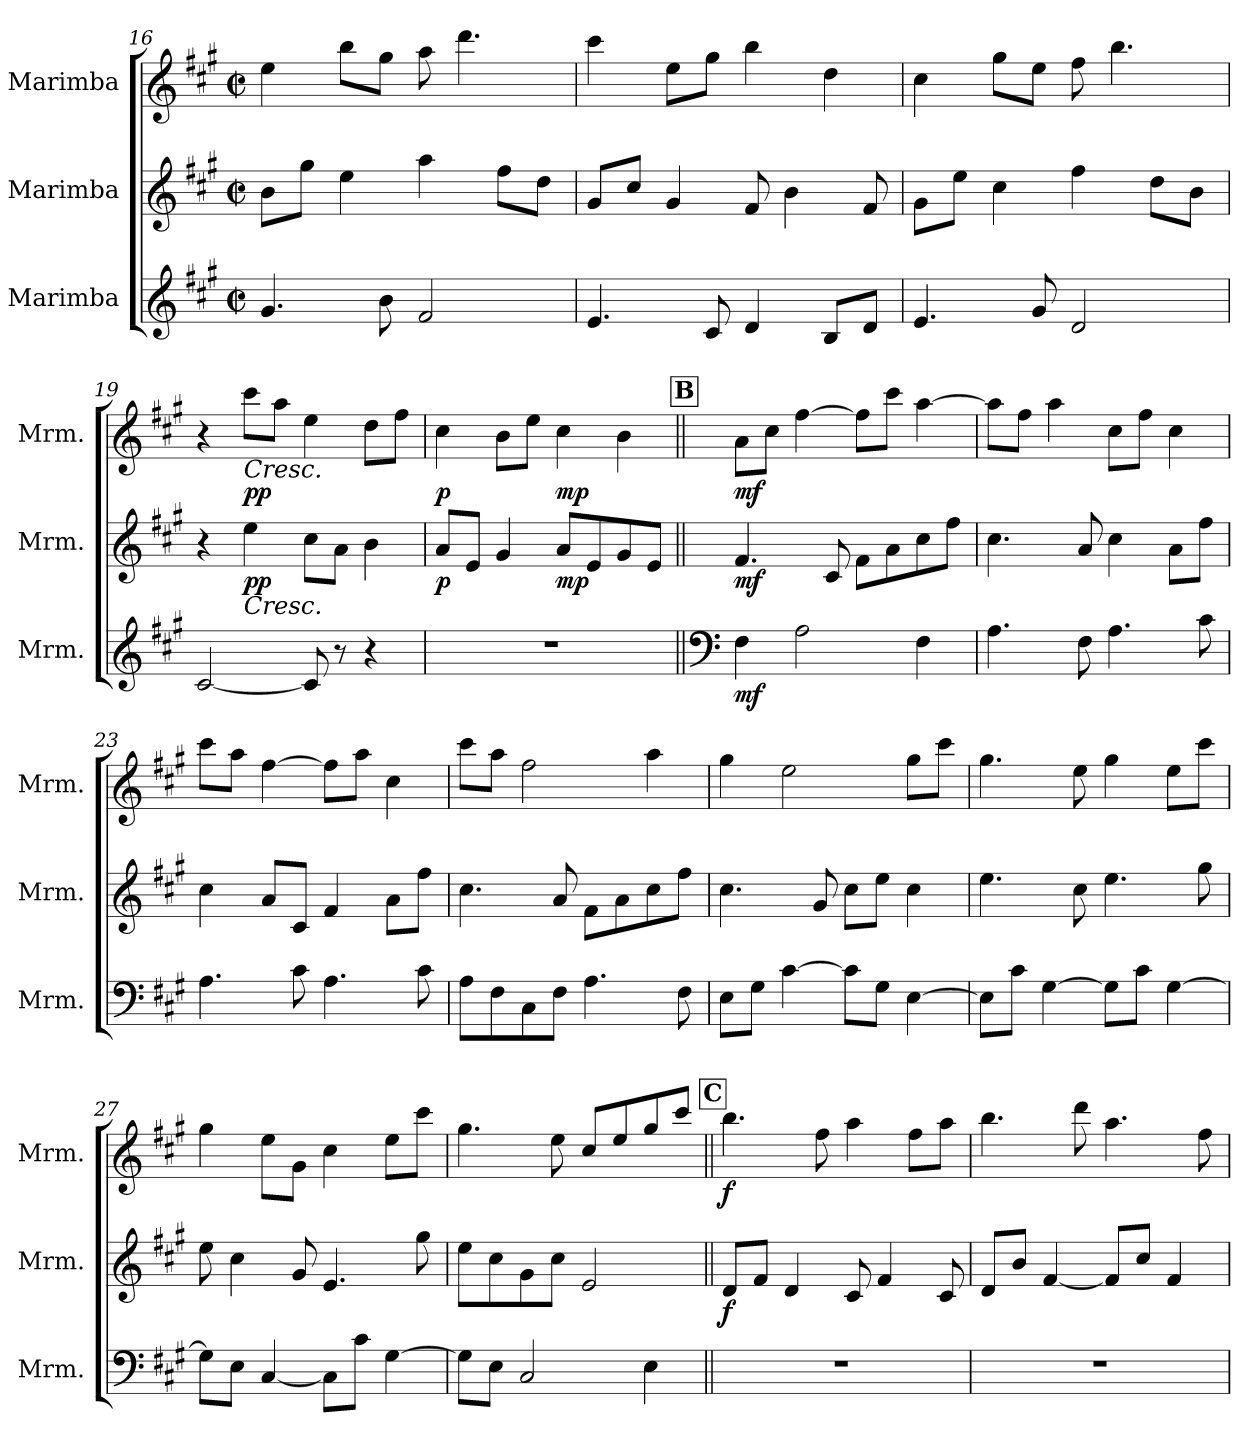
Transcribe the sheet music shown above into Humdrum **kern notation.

**kern	**dynam	**kern	**dynam	**kern	**dynam
*part3	*part3	*part2	*part2	*part1	*part1
*staff3	*staff3	*staff2	*staff2	*staff1	*staff1
*I"Marimba	*	*I"Marimba	*	*I"Marimba	*
*I'Mrm.	*	*I'Mrm.	*	*I'Mrm.	*
*clefG2	*	*clefG2	*	*clefG2	*
*k[f#c#g#]	*	*k[f#c#g#]	*	*k[f#c#g#]	*
*M2/2	*	*M2/2	*	*M2/2	*
*met(c|)	*	*met(c|)	*	*met(c|)	*
=16	=16	=16	=16	=16	=16
4.g#/	.	8b\L	.	4ee\	.
.	.	8gg#\J	.	.	.
.	.	4ee\	.	8bb\L	.
8b\	.	.	.	8gg#\J	.
2f#/	.	4aa\	.	8aa\	.
.	.	.	.	4.ddd\	.
.	.	8ff#\L	.	.	.
.	.	8dd\J	.	.	.
=17	=17	=17	=17	=17	=17
4.e/	.	8g#/L	.	4ccc#\	.
.	.	8cc#/J	.	.	.
.	.	4g#/	.	8ee\L	.
8c#/	.	.	.	8gg#\J	.
4d/	.	8f#/	.	4bb\	.
.	.	4b\	.	.	.
8B/L	.	.	.	4dd\	.
8d/J	.	8f#/	.	.	.
=18	=18	=18	=18	=18	=18
4.e/	.	8g#\L	.	4cc#\	.
.	.	8ee\J	.	.	.
.	.	4cc#\	.	8gg#\L	.
8g#/	.	.	.	8ee\J	.
2d/	.	4ff#\	.	8ff#\	.
.	.	.	.	4.bb\	.
.	.	8dd\L	.	.	.
.	.	8b\J	.	.	.
=19	=19	=19	=19	=19	=19
[2c#/	.	4r	.	4r	.
!	!	!	!	!LO:TX:b:i:t=Cresc.	!
!	!	!LO:TX:b:i:t=Cresc.	!	!	!
!	!	!	!LO:DY:b	!	!LO:DY:b
.	.	4ee\	pp	8ccc#\L	pp
.	.	.	.	8aa\J	.
8c#/]	.	8cc#\L	.	4ee\	.
8r	.	8a\J	.	.	.
4r	.	4b\	.	8dd\L	.
.	.	.	.	8ff#\J	.
!!LO:LB:g=z
=20	=20	=20	=20	=20	=20
!	!	!	!LO:DY:b	!	!LO:DY:b
1r	.	8a/L	p	4cc#\	p
.	.	8e/J	.	.	.
.	.	4g#/	.	8b\L	.
.	.	.	.	8ee\J	.
!	!	!	!LO:DY:b	!	!LO:DY:b
.	.	8a/L	mp	4cc#\	mp
.	.	8e/	.	.	.
.	.	8g#/	.	4b\	.
.	.	8e/J	.	.	.
!!LO:REH:place=s1:a:B:fs=14:t=B
=21||	=21||	=21||	=21||	=21||	=21||
*clefF4	*	*	*	*	*
!	!LO:DY:b	!	!LO:DY:b	!	!LO:DY:b
4F#\	mf	4.f#/	mf	8a\L	mf
.	.	.	.	8cc#\J	.
2A\	.	.	.	[4ff#\	.
.	.	8c#/	.	.	.
.	.	8f#\L	.	8ff#\L]	.
.	.	8a\	.	8ccc#\J	.
4F#\	.	8cc#\	.	[4aa\	.
.	.	8ff#\J	.	.	.
=22	=22	=22	=22	=22	=22
4.A\	.	4.cc#\	.	8aa\L]	.
.	.	.	.	8ff#\J	.
.	.	.	.	4aa\	.
8F#\	.	8a/	.	.	.
4.A\	.	4cc#\	.	8cc#\L	.
.	.	.	.	8ff#\J	.
.	.	8a\L	.	4cc#\	.
8c#\	.	8ff#\J	.	.	.
=23	=23	=23	=23	=23	=23
4.A\	.	4cc#\	.	8ccc#\L	.
.	.	.	.	8aa\J	.
.	.	8a/L	.	[4ff#\	.
8c#\	.	8c#/J	.	.	.
4.A\	.	4f#/	.	8ff#\L]	.
.	.	.	.	8aa\J	.
.	.	8a\L	.	4cc#\	.
8c#\	.	8ff#\J	.	.	.
!!LO:LB:g=z
=24	=24	=24	=24	=24	=24
8A\L	.	4.cc#\	.	8ccc#\L	.
8F#\	.	.	.	8aa\J	.
8C#\	.	.	.	2ff#\	.
8F#\J	.	8a/	.	.	.
4.A\	.	8f#\L	.	.	.
.	.	8a\	.	.	.
.	.	8cc#\	.	4aa\	.
8F#\	.	8ff#\J	.	.	.
=25	=25	=25	=25	=25	=25
8E\L	.	4.cc#\	.	4gg#\	.
8G#\J	.	.	.	.	.
[4c#\	.	.	.	2ee\	.
.	.	8g#/	.	.	.
8c#\L]	.	8cc#\L	.	.	.
8G#\J	.	8ee\J	.	.	.
[4E\	.	4cc#\	.	8gg#\L	.
.	.	.	.	8ccc#\J	.
=26	=26	=26	=26	=26	=26
8E\L]	.	4.ee\	.	4.gg#\	.
8c#\J	.	.	.	.	.
[4G#\	.	.	.	.	.
.	.	8cc#\	.	8ee\	.
8G#\L]	.	4.ee\	.	4gg#\	.
8c#\J	.	.	.	.	.
[4G#\	.	.	.	8ee\L	.
.	.	8gg#\	.	8ccc#\J	.
=27	=27	=27	=27	=27	=27
8G#\L]	.	8ee\	.	4gg#\	.
8E\J	.	4cc#\	.	.	.
[4C#/	.	.	.	8ee\L	.
.	.	8g#/	.	8g#\J	.
8C#\L]	.	4.e/	.	4cc#\	.
8c#\J	.	.	.	.	.
[4G#\	.	.	.	8ee\L	.
.	.	8gg#\	.	8ccc#\J	.
=28	=28	=28	=28	=28	=28
8G#\L]	.	8ee\L	.	4.gg#\	.
8E\J	.	8cc#\	.	.	.
2C#/	.	8g#\	.	.	.
.	.	8cc#\J	.	8ee\	.
.	.	2e/	.	8cc#/L	.
.	.	.	.	8ee/	.
4E\	.	.	.	8gg#/	.
.	.	.	.	8ccc#/J	.
!!LO:LB:g=z
!!LO:REH:place=s1:a:B:fs=14:t=C
=29||	=29||	=29||	=29||	=29||	=29||
!	!	!	!LO:DY:b	!	!LO:DY:b
1r	.	8d/L	f	4.bb\	f
.	.	8f#/J	.	.	.
.	.	4d/	.	.	.
.	.	.	.	8ff#\	.
.	.	8c#/	.	4aa\	.
.	.	4f#/	.	.	.
.	.	.	.	8ff#\L	.
.	.	8c#/	.	8aa\J	.
=30	=30	=30	=30	=30	=30
1r	.	8d/L	.	4.bb\	.
.	.	8b/J	.	.	.
.	.	[4f#/	.	.	.
.	.	.	.	8ddd\	.
.	.	8f#/L]	.	4.aa\	.
.	.	8cc#/J	.	.	.
.	.	4f#/	.	.	.
.	.	.	.	8ff#\	.
=	=	=	=	=	=
*-	*-	*-	*-	*-	*-
